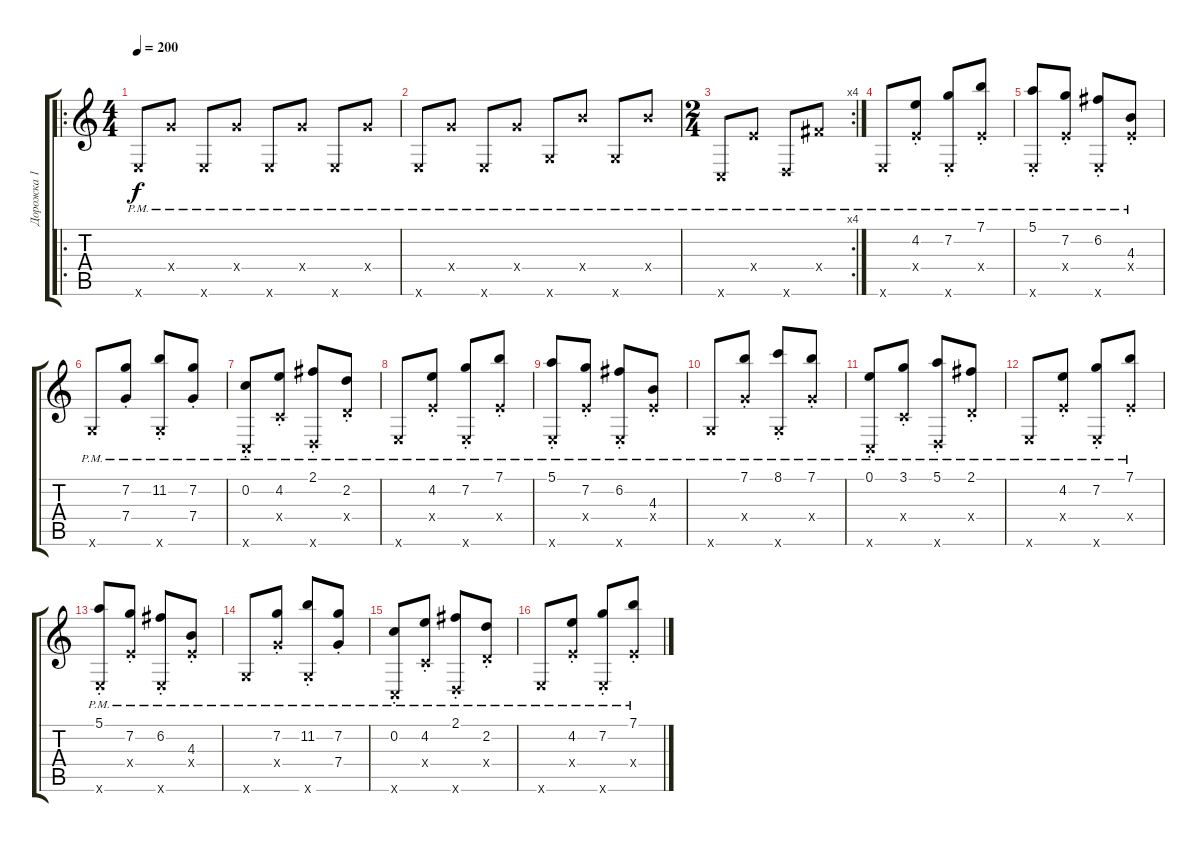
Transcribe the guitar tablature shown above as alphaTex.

\track ("Дорожка 1" "Дорожка 1") {instrument acousticguitarsteel}
\staff {score tabs}
\tuning (E4 C4 G3 C3 G2 C2) {hide}
\ro
\ts (4 4)
\tempo 200
\clef g2
\ks c
4.6{pm x}.8{dy f} 7.4{pm x}.8 4.6{pm x}.8 7.4{pm x}.8 4.6{pm x}.8 7.4{pm x}.8 4.6{pm x}.8 7.4{pm x}.8 |
4.6{pm x}.8 7.4{pm x}.8 4.6{pm x}.8 7.4{pm x}.8 7.6{pm x}.8 11.4{pm x}.8 7.6{pm x}.8 11.4{pm x}.8 |
\rc 4
\ts (2 4)
0.6{pm x}.8 4.4{pm x}.8 2.6{pm x}.8 6.4{pm x}.8 |
4.6{pm x}.8 (4.2{st} 4.4{pm x}).8 (7.2{st} 4.6{pm x}).8 (7.1{st} 4.4{pm x}).8 |
(5.1{st} 4.6{pm x}).8 (7.2{st} 4.4{pm x}).8 (6.2{st} 4.6{pm x}).8 (4.3{st} 4.4{pm x}).8 |
7.6{pm x}.8 (7.2{st} 7.4{pm}).8 (11.2{st} 7.6{pm x}).8 (7.2{st} 7.4{pm}).8 |
(0.2{st} 0.6{pm x}).8 (4.2{st} 0.4{pm x}).8 (2.1{st} 2.6{pm x}).8 (2.2{st} 2.4{pm x}).8 |
4.6{pm x}.8 (4.2{st} 4.4{pm x}).8 (7.2{st} 4.6{pm x}).8 (7.1{st} 4.4{pm x}).8 |
(5.1{st} 4.6{pm x}).8 (7.2{st} 4.4{pm x}).8 (6.2{st} 4.6{pm x}).8 (4.3{st} 4.4{pm x}).8 |
7.6{pm x}.8 (7.1{st} 7.4{pm x}).8 (8.1{st} 7.6{pm x}).8 (7.1{st} 7.4{pm x}).8 |
(0.1{st} 0.6{pm x}).8 (3.1{st} 0.4{pm x}).8 (5.1{st} 2.6{pm x}).8 (2.1{st} 2.4{pm x}).8 |
4.6{pm x}.8 (4.2{st} 4.4{pm x}).8 (7.2{st} 4.6{pm x}).8 (7.1{st} 4.4{pm x}).8 |
(5.1{st} 4.6{pm x}).8 (7.2{st} 4.4{pm x}).8 (6.2{st} 4.6{pm x}).8 (4.3{st} 4.4{pm x}).8 |
7.6{pm x}.8 (7.2{st} 7.4{pm x}).8 (11.2{st} 7.6{pm x}).8 (7.2{st} 7.4{pm}).8 |
(0.2{st} 0.6{pm x}).8 (4.2{st} 0.4{pm x}).8 (2.1{st} 2.6{pm x}).8 (2.2{st} 2.4{pm x}).8 |
4.6{pm x}.8 (4.2{st} 4.4{pm x}).8 (7.2{st} 4.6{pm x}).8 (7.1{st} 4.4{pm x}).8
